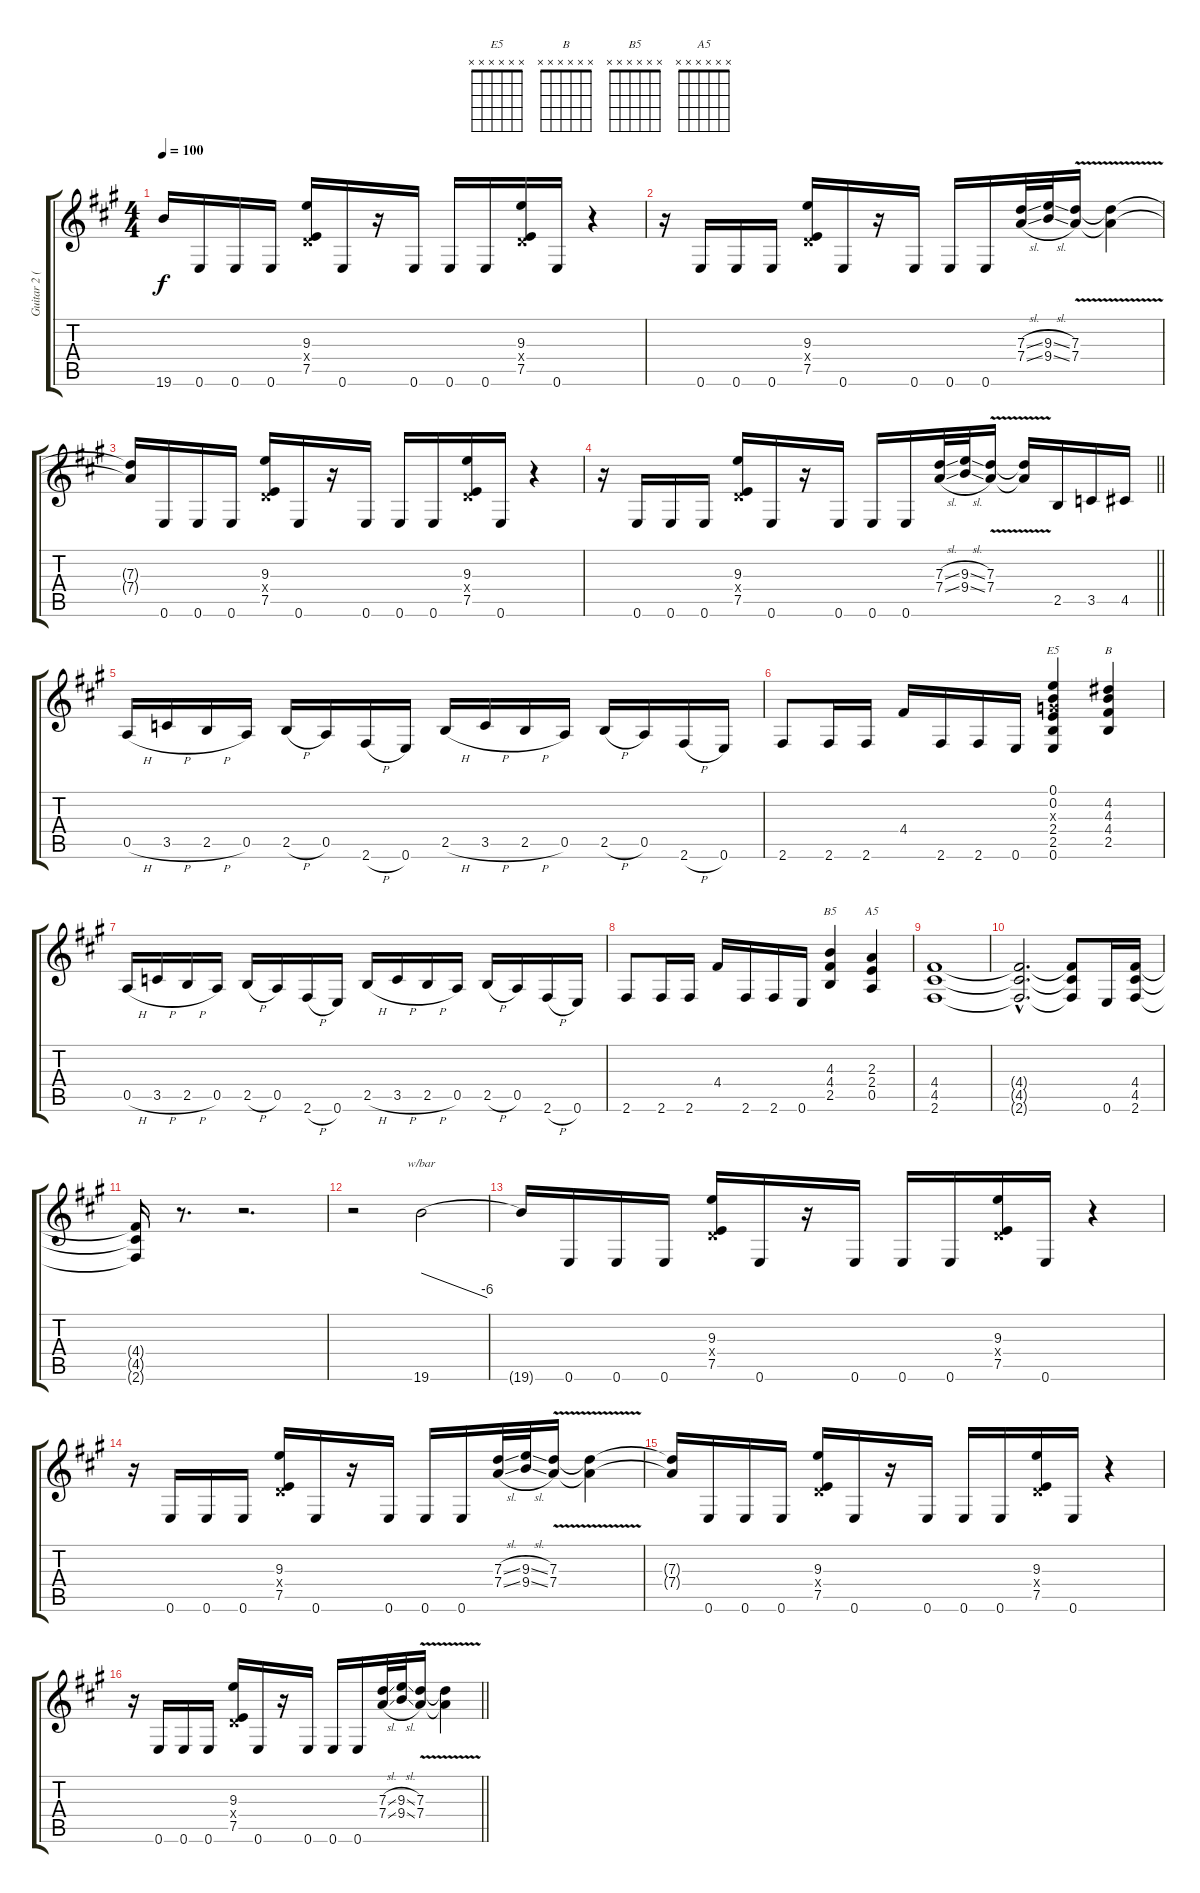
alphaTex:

\track ("Guitar 2 (Lead)" "Guitar 2 (") {instrument overdrivenguitar}
\staff {score tabs}
\tuning (E4 B3 G3 D3 A2 E2) {hide}
\chord ("E5" x x x x x x)
\chord ("B" x x x x x x)
\chord ("B5" x x x x x x)
\chord ("A5" x x x x x x)
\ts (4 4)
\tempo 100
\clef g2
\ks f#minor
19.6{t}.16{dy f} 0.6.16 0.6.16 0.6.16 (9.3 0.4{x} 7.5).16 0.6.16 r.16 0.6.16 0.6.16 0.6.16 (9.3 0.4{x} 7.5).16 0.6.16 r.4 |
r.16 0.6.16 0.6.16 0.6.16 (9.3 0.4{x} 7.5).16 0.6.16 r.16 0.6.16 0.6.16 0.6.16 (7.3{sl} 7.4{sl}).32 (9.3{sl} 9.4{sl}).32 (7.3{v} 7.4{v}).16 (7.3{t} 7.4{t}).4 |
(7.3{t} 7.4{t}).16 0.6.16 0.6.16 0.6.16 (9.3 0.4{x} 7.5).16 0.6.16 r.16 0.6.16 0.6.16 0.6.16 (9.3 0.4{x} 7.5).16 0.6.16 r.4 |
\barLineRight lightlight
r.16 0.6.16 0.6.16 0.6.16 (9.3 0.4{x} 7.5).16 0.6.16 r.16 0.6.16 0.6.16 0.6.16 (7.3{sl} 7.4{sl}).32 (9.3{sl} 9.4{sl}).32 (7.3{v} 7.4{v}).16 (7.3{t} 7.4{t}).16 2.5.16 3.5.16 4.5.16 |
0.5{h}.16 3.5{h}.16 2.5{h}.16 0.5.16 2.5{h}.16 0.5.16 2.6{h}.16 0.6.16 2.5{h}.16 3.5{h}.16 2.5{h}.16 0.5.16 2.5{h}.16 0.5.16 2.6{h}.16 0.6.16 |
2.6.8 2.6.16 2.6.16 4.4.16 2.6.16 2.6.16 0.6.16 (0.1 0.2 0.3{x} 2.4 2.5 0.6).4{ch "E5"} (4.2 4.3 4.4 2.5).4{ch "B"} |
0.5{h}.16 3.5{h}.16 2.5{h}.16 0.5.16 2.5{h}.16 0.5.16 2.6{h}.16 0.6.16 2.5{h}.16 3.5{h}.16 2.5{h}.16 0.5.16 2.5{h}.16 0.5.16 2.6{h}.16 0.6.16 |
2.6.8 2.6.16 2.6.16 4.4.16 2.6.16 2.6.16 0.6.16 (4.3 4.4 2.5).4{ch "B5"} (2.3 2.4 0.5).4{ch "A5"} |
(4.4 4.5 2.6).1 |
(4.4{hac t} 4.5{hac t} 2.6{hac t}).2{d} (4.4{t} 4.5{t} 2.6{t}).8 0.6.16 (4.4 4.5 2.6).16 |
(4.4{t} 4.5{t} 2.6{t}).16 r.8{d} r.2{d} |
r.2 19.6.2{tbe (dive default 0 0 60 -24)} |
19.6{t}.16 0.6.16 0.6.16 0.6.16 (9.3 0.4{x} 7.5).16 0.6.16 r.16 0.6.16 0.6.16 0.6.16 (9.3 0.4{x} 7.5).16 0.6.16 r.4 |
r.16 0.6.16 0.6.16 0.6.16 (9.3 0.4{x} 7.5).16 0.6.16 r.16 0.6.16 0.6.16 0.6.16 (7.3{sl} 7.4{sl}).32 (9.3{sl} 9.4{sl}).32 (7.3{v} 7.4{v}).16 (7.3{t} 7.4{t}).4 |
(7.3{t} 7.4{t}).16 0.6.16 0.6.16 0.6.16 (9.3 0.4{x} 7.5).16 0.6.16 r.16 0.6.16 0.6.16 0.6.16 (9.3 0.4{x} 7.5).16 0.6.16 r.4 |
\barLineRight lightlight
r.16 0.6.16 0.6.16 0.6.16 (9.3 0.4{x} 7.5).16 0.6.16 r.16 0.6.16 0.6.16 0.6.16 (7.3{sl} 7.4{sl}).32 (9.3{sl} 9.4{sl}).32 (7.3{v} 7.4{v}).16 (7.3{t} 7.4{t}).4
